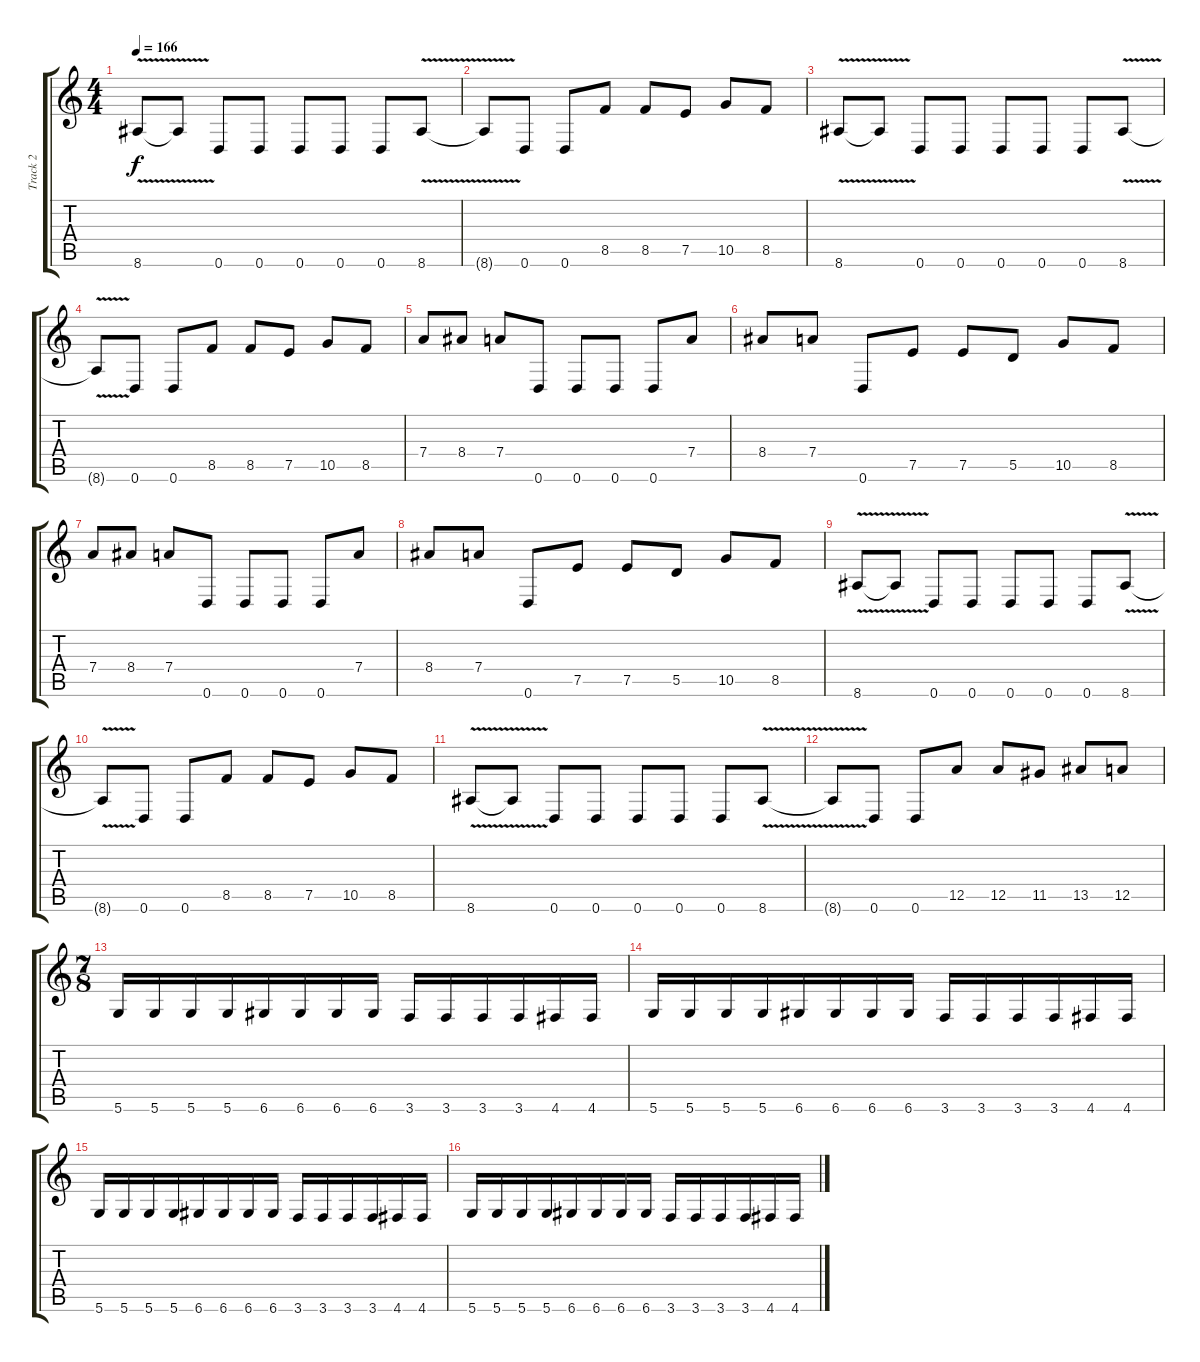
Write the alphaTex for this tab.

\track ("Track 2" "Track 2") {instrument distortionguitar}
\staff {score tabs}
\tuning (E4 B3 G3 D3 A2 D2) {hide}
\ts (4 4)
\tempo 166
\clef g2
\ks c
8.6{v}.8{dy f} 8.6{t}.8 0.6.8 0.6.8 0.6.8 0.6.8 0.6.8 8.6{v}.8 |
8.6{t}.8 0.6.8 0.6.8 8.5.8 8.5.8 7.5.8 10.5.8 8.5.8 |
8.6{v}.8 8.6{t}.8 0.6.8 0.6.8 0.6.8 0.6.8 0.6.8 8.6{v}.8 |
8.6{t}.8 0.6.8 0.6.8 8.5.8 8.5.8 7.5.8 10.5.8 8.5.8 |
7.4.8 8.4.8 7.4.8 0.6.8 0.6.8 0.6.8 0.6.8 7.4.8 |
8.4.8 7.4.8 0.6.8 7.5.8 7.5.8 5.5.8 10.5.8 8.5.8 |
7.4.8 8.4.8 7.4.8 0.6.8 0.6.8 0.6.8 0.6.8 7.4.8 |
8.4.8 7.4.8 0.6.8 7.5.8 7.5.8 5.5.8 10.5.8 8.5.8 |
8.6{v}.8 8.6{t}.8 0.6.8 0.6.8 0.6.8 0.6.8 0.6.8 8.6{v}.8 |
8.6{t}.8 0.6.8 0.6.8 8.5.8 8.5.8 7.5.8 10.5.8 8.5.8 |
8.6{v}.8 8.6{t}.8 0.6.8 0.6.8 0.6.8 0.6.8 0.6.8 8.6{v}.8 |
8.6{t}.8 0.6.8 0.6.8 12.5.8 12.5.8 11.5.8 13.5.8 12.5.8 |
\ts (7 8)
5.6.16 5.6.16 5.6.16 5.6.16 6.6.16 6.6.16 6.6.16 6.6.16 3.6.16 3.6.16 3.6.16 3.6.16 4.6.16 4.6.16 |
5.6.16 5.6.16 5.6.16 5.6.16 6.6.16 6.6.16 6.6.16 6.6.16 3.6.16 3.6.16 3.6.16 3.6.16 4.6.16 4.6.16 |
5.6.16 5.6.16 5.6.16 5.6.16 6.6.16 6.6.16 6.6.16 6.6.16 3.6.16 3.6.16 3.6.16 3.6.16 4.6.16 4.6.16 |
5.6.16 5.6.16 5.6.16 5.6.16 6.6.16 6.6.16 6.6.16 6.6.16 3.6.16 3.6.16 3.6.16 3.6.16 4.6.16 4.6.16
